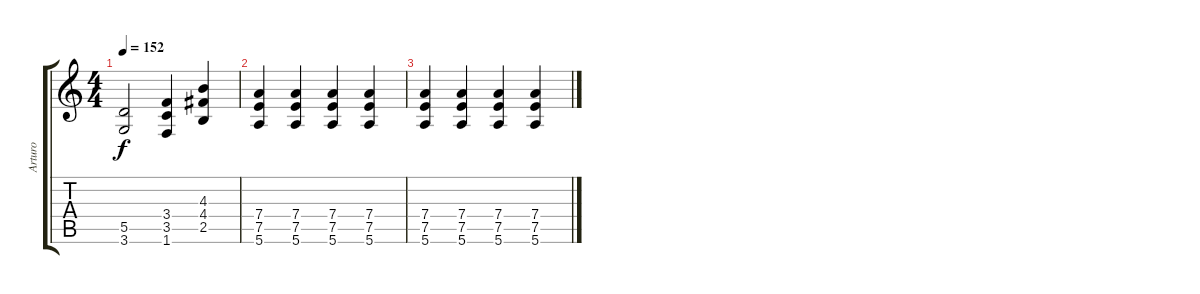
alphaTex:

\track ("Arturo" "Arturo") {instrument overdrivenguitar}
\staff {score tabs}
\tuning (E4 B3 G3 D3 A2 E2) {hide}
\ts (4 4)
\tempo 152
\clef g2
\ks c
(5.5{t} 3.6{t}).2{dy f} (3.4 3.5 1.6).4 (4.3 4.4 2.5).4 |
(7.4 7.5 5.6).4 (7.4 7.5 5.6).4{volume 0} (7.4 7.5 5.6).4 (7.4 7.5 5.6).4 |
(7.4 7.5 5.6).4 (7.4 7.5 5.6).4 (7.4 7.5 5.6).4 (7.4 7.5 5.6).4
